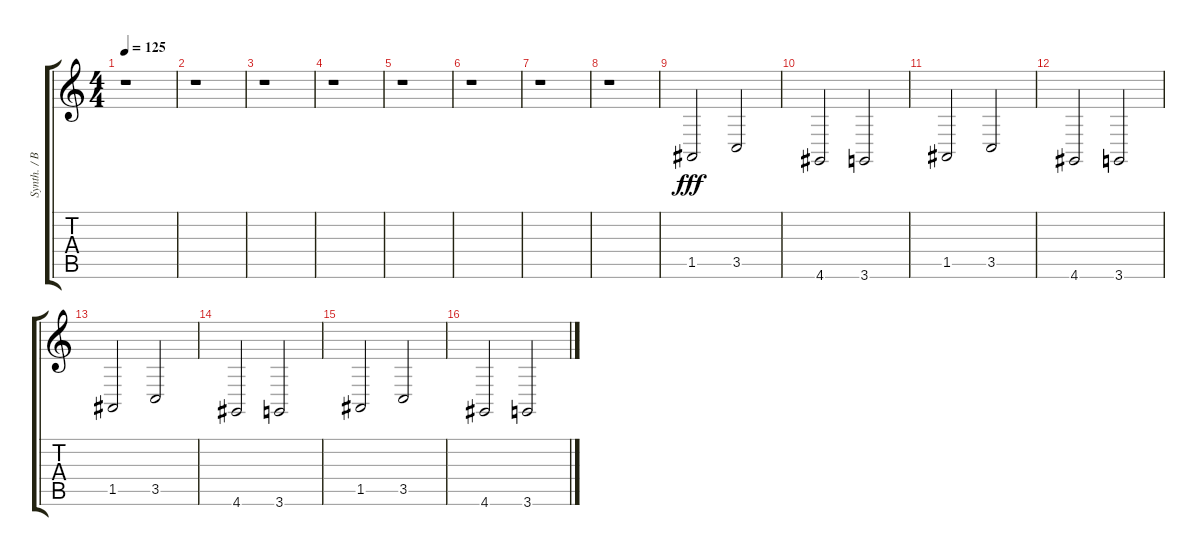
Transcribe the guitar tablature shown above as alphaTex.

\track ("Synth. / Background Strings" "Synth. / B") {instrument synthstrings1}
\staff {score tabs}
\tuning (E4 B3 G3 D3 A2 E2) {hide}
\ts (4 4)
\tempo 125
\clef g2
\ks c
r.1{dy fff} |
r.1 |
r.1 |
r.1 |
r.1 |
r.1 |
r.1 |
r.1 |
1.5.2 3.5.2 |
4.6.2 3.6.2 |
1.5.2 3.5.2 |
4.6.2 3.6.2 |
1.5.2 3.5.2 |
4.6.2 3.6.2 |
1.5.2 3.5.2 |
4.6.2 3.6.2
